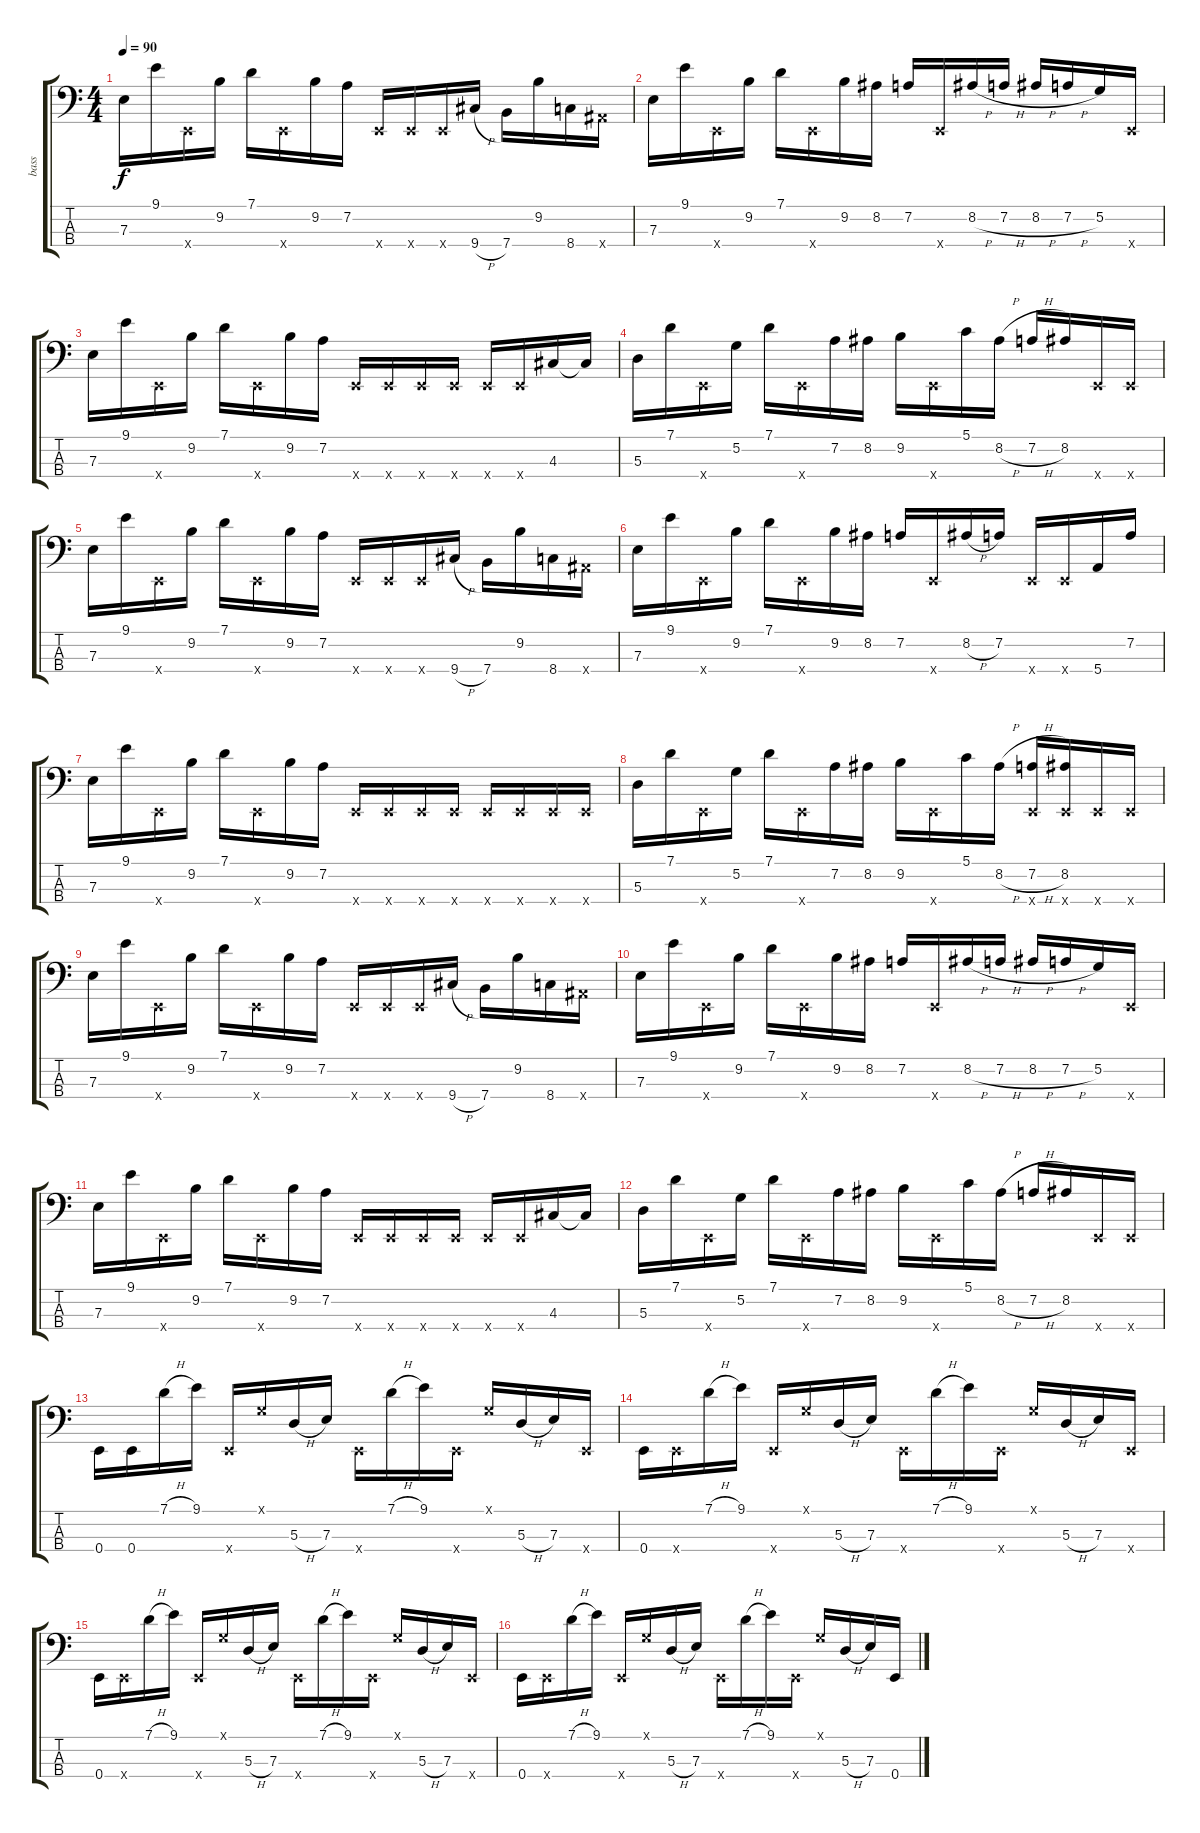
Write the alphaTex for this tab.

\track ("bass" "bass") {instrument slapbass1}
\staff {score tabs}
\tuning (G2 D2 A1 E1) {hide}
\ts (4 4)
\tempo 90
\clef f4
\ks c
7.3.16{dy f} 9.1.16 0.4{x}.16 9.2.16 7.1.16 0.4{x}.16 9.2.16 7.2.16 0.4{x}.16 0.4{x}.16 0.4{x}.16 9.4{h}.16 7.4.16 9.2.16 8.4.16 6.4{x}.16 |
7.3.16 9.1.16 0.4{x}.16 9.2.16 7.1.16 0.4{x}.16 9.2.16 8.2.16 7.2.16 0.4{x}.16 8.2{h}.16 7.2{h}.16 8.2{h}.16 7.2{h}.16 5.2.16 0.4{x}.16 |
7.3.16 9.1.16 0.4{x}.16 9.2.16 7.1.16 0.4{x}.16 9.2.16 7.2.16 0.4{x}.16 0.4{x}.16 0.4{x}.16 0.4{x}.16 0.4{x}.16 0.4{x}.16 4.3.16 4.3{t}.16 |
5.3.16 7.1.16 0.4{x}.16 5.2.16 7.1.16 0.4{x}.16 7.2.16 8.2.16 9.2.16 0.4{x}.16 5.1.16 8.2{h}.16 7.2{h}.16 8.2.16 0.4{x}.16 0.4{x}.16 |
7.3.16 9.1.16 0.4{x}.16 9.2.16 7.1.16 0.4{x}.16 9.2.16 7.2.16 0.4{x}.16 0.4{x}.16 0.4{x}.16 9.4{h}.16 7.4.16 9.2.16 8.4.16 6.4{x}.16 |
7.3.16 9.1.16 0.4{x}.16 9.2.16 7.1.16 0.4{x}.16 9.2.16 8.2.16 7.2.16 0.4{x}.16 8.2{h}.16 7.2.16 0.4{x}.16 0.4{x}.16 5.4.16 7.2.16 |
7.3.16 9.1.16 0.4{x}.16 9.2.16 7.1.16 0.4{x}.16 9.2.16 7.2.16 0.4{x}.16 0.4{x}.16 0.4{x}.16 0.4{x}.16 0.4{x}.16 0.4{x}.16 0.4{x}.16 0.4{x}.16 |
5.3.16 7.1.16 0.4{x}.16 5.2.16 7.1.16 0.4{x}.16 7.2.16 8.2.16 9.2.16 0.4{x}.16 5.1.16 8.2{h}.16 (7.2{h} 0.4{x}).16 (8.2 0.4{x}).16 0.4{x}.16 0.4{x}.16 |
7.3.16 9.1.16 0.4{x}.16 9.2.16 7.1.16 0.4{x}.16 9.2.16 7.2.16 0.4{x}.16 0.4{x}.16 0.4{x}.16 9.4{h}.16 7.4.16 9.2.16 8.4.16 6.4{x}.16 |
7.3.16 9.1.16 0.4{x}.16 9.2.16 7.1.16 0.4{x}.16 9.2.16 8.2.16 7.2.16 0.4{x}.16 8.2{h}.16 7.2{h}.16 8.2{h}.16 7.2{h}.16 5.2.16 0.4{x}.16 |
7.3.16 9.1.16 0.4{x}.16 9.2.16 7.1.16 0.4{x}.16 9.2.16 7.2.16 0.4{x}.16 0.4{x}.16 0.4{x}.16 0.4{x}.16 0.4{x}.16 0.4{x}.16 4.3.16 4.3{t}.16 |
5.3.16 7.1.16 0.4{x}.16 5.2.16 7.1.16 0.4{x}.16 7.2.16 8.2.16 9.2.16 0.4{x}.16 5.1.16 8.2{h}.16 7.2{h}.16 8.2.16 0.4{x}.16 0.4{x}.16 |
0.4.16 0.4.16 7.1{h}.16 9.1.16 0.4{x}.16 0.1{x}.16 5.3{h}.16 7.3.16 0.4{x}.16 7.1{h}.16 9.1.16 0.4{x}.16 0.1{x}.16 5.3{h}.16 7.3.16 0.4{x}.16 |
0.4.16 0.4{x}.16 7.1{h}.16 9.1.16 0.4{x}.16 0.1{x}.16 5.3{h}.16 7.3.16 0.4{x}.16 7.1{h}.16 9.1.16 0.4{x}.16 0.1{x}.16 5.3{h}.16 7.3.16 0.4{x}.16 |
0.4.16 0.4{x}.16 7.1{h}.16 9.1.16 0.4{x}.16 0.1{x}.16 5.3{h}.16 7.3.16 0.4{x}.16 7.1{h}.16 9.1.16 0.4{x}.16 0.1{x}.16 5.3{h}.16 7.3.16 0.4{x}.16 |
0.4.16 0.4{x}.16 7.1{h}.16 9.1.16 0.4{x}.16 0.1{x}.16 5.3{h}.16 7.3.16 0.4{x}.16 7.1{h}.16 9.1.16 0.4{x}.16 0.1{x}.16 5.3{h}.16 7.3.16 0.4.16
